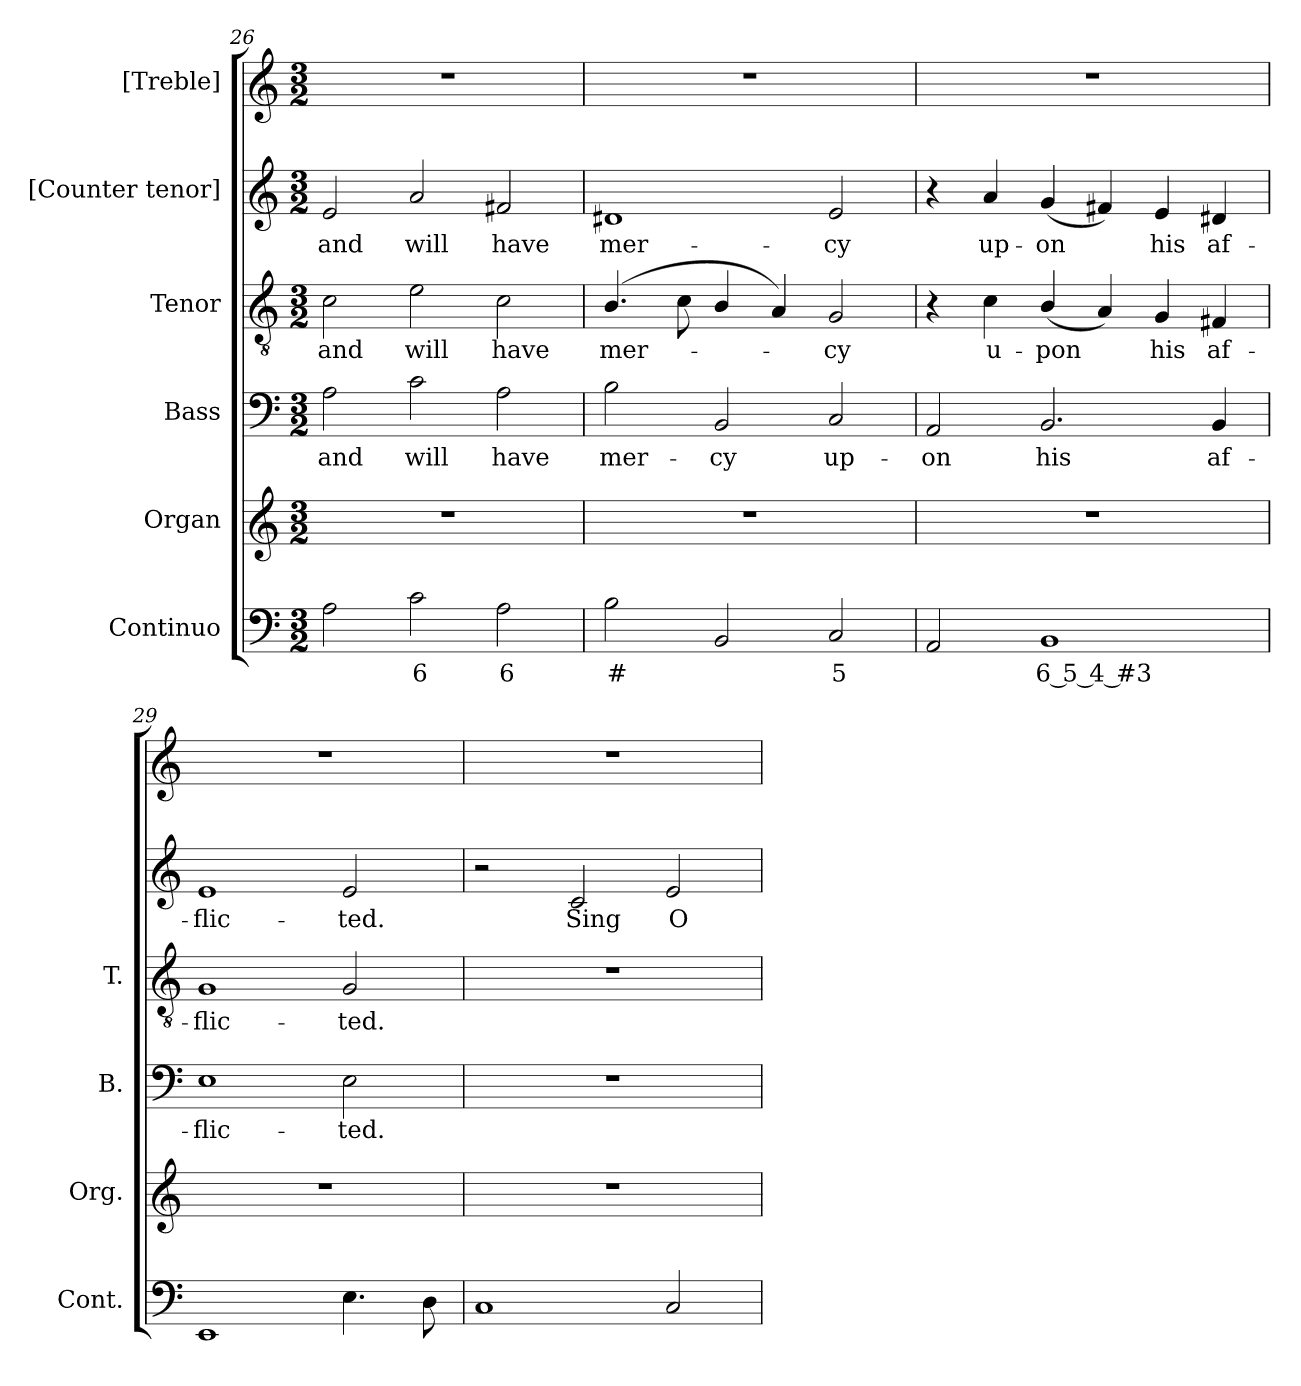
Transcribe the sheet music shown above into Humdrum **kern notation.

**kern	**text	**kern	**kern	**text	**kern	**text	**kern	**text	**kern
*part6	*part6	*part5	*part4	*part4	*part3	*part3	*part2	*part2	*part1
*staff6	*staff6	*staff5	*staff4	*staff4	*staff3	*staff3	*staff2	*staff2	*staff1
*I"Continuo	*	*I"Organ	*I"Bass	*	*I"Tenor	*	*I"[Counter tenor]	*	*I"[Treble]
*I'Cont.	*	*I'Org.	*I'B.	*	*I'T.	*	*	*	*
*clefF4	*	*clefG2	*clefF4	*	*clefGv2	*	*clefG2	*	*clefG2
*	*	*	*	*	*ITrd7c12	*	*	*	*
*k[]	*	*k[]	*k[]	*	*k[]	*	*k[]	*	*k[]
*C:	*	*C:	*C:	*	*C:	*	*C:	*	*C:
*M3/2	*	*M3/2	*M3/2	*	*M3/2	*	*M3/2	*	*M3/2
=26	=26	=26	=26	=26	=26	=26	=26	=26	=26
!	!	!LO:N:vis=1	!	!	!	!	!	!	!
!	!	!	!	!LO:LY:b:color=#000000	!	!	!	!	!
!	!	!	!	!	!	!LO:LY:b:color=#000000	!	!	!
!	!	!	!	!	!	!	!	!LO:LY:b:color=#000000	!LO:N:vis=1
2Ai\	.	1.r	2Ai\	and	2Ci\	and	2ei/	and	1.r
!	!LO:LY:b:color=#000000	!	!	!	!	!	!	!	!
!	!	!	!	!LO:LY:b:color=#000000	!	!	!	!	!
!	!	!	!	!	!	!LO:LY:b:color=#000000	!	!	!
!	!	!	!	!	!	!	!	!LO:LY:b:color=#000000	!
2ci\	6	.	2ci\	will	2Ei\	will	2ai/	will	.
!	!LO:LY:b:color=#000000	!	!	!	!	!	!	!	!
!	!	!	!	!LO:LY:b:color=#000000	!	!	!	!	!
!	!	!	!	!	!	!LO:LY:b:color=#000000	!	!	!
!	!	!	!	!	!	!	!	!LO:LY:b:color=#000000	!
2Ai\	6	.	2Ai\	have	2Ci\	have	2f#Xi/	have	.
=27	=27	=27	=27	=27	=27	=27	=27	=27	=27
!	!LO:LY:b:color=#000000	!LO:N:vis=1	!	!	!	!	!	!	!
!	!	!	!	!LO:LY:b:color=#000000	!	!	!	!	!
!	!	!	!	!	!	!LO:LY:b:color=#000000	!	!	!
!	!	!	!	!	!	!	!	!LO:LY:b:color=#000000	!LO:N:vis=1
2Bi\	#	1.r	2Bi\	mer-	(4.BBi/	mer-	1d#Xi	mer-	1.r
.	.	.	.	.	8Ci\	.	.	.	.
!	!	!	!	!LO:LY:b:color=#000000	!	!	!	!	!
2BBi/	.	.	2BBi/	-cy	4BBi/	.	.	.	.
.	.	.	.	.	4AAi/)	.	.	.	.
!	!LO:LY:b:color=#000000	!	!	!	!	!	!	!	!
!	!	!	!	!LO:LY:b:color=#000000	!	!	!	!	!
!	!	!	!	!	!	!LO:LY:b:color=#000000	!	!	!
!	!	!	!	!	!	!	!	!LO:LY:b:color=#000000	!
2Ci/	5	.	2Ci/	up-	2GGi/	-cy	2ei/	-cy	.
=28	=28	=28	=28	=28	=28	=28	=28	=28	=28
!	!	!LO:N:vis=1	!	!	!	!	!	!	!
!	!	!	!	!LO:LY:b:color=#000000	!	!	!	!	!LO:N:vis=1
2AAi/	.	1.r	2AAi/	-on	4r	.	4r	.	1.r
!	!	!	!	!	!	!LO:LY:b:color=#000000	!	!	!
!	!	!	!	!	!	!	!	!LO:LY:b:color=#000000	!
.	.	.	.	.	4Ci\	u-	4ai/	up-	.
!	!LO:LY:b:color=#000000	!	!	!	!	!	!	!	!
!	!	!	!	!LO:LY:b:color=#000000	!	!	!	!	!
!	!	!	!	!	!	!LO:LY:b:color=#000000	!	!	!
!	!	!	!	!	!	!	!	!LO:LY:b:color=#000000	!
1BBi	6 5 4 #3	.	2.BBi/	his	(4BBi/	-pon	(4gi/	-on	.
.	.	.	.	.	4AAi/)	.	4f#Xi/)	.	.
!	!	!	!	!	!	!LO:LY:b:color=#000000	!	!	!
!	!	!	!	!	!	!	!	!LO:LY:b:color=#000000	!
.	.	.	.	.	4GGi/	his	4ei/	his	.
!	!	!	!	!LO:LY:b:color=#000000	!	!	!	!	!
!	!	!	!	!	!	!LO:LY:b:color=#000000	!	!	!
!	!	!	!	!	!	!	!	!LO:LY:b:color=#000000	!
.	.	.	4BBi/	af-	4FF#Xi/	af-	4d#Xi/	af-	.
=29	=29	=29	=29	=29	=29	=29	=29	=29	=29
!	!	!LO:N:vis=1	!	!	!	!	!	!	!
!	!	!	!	!LO:LY:b:color=#000000	!	!	!	!	!
!	!	!	!	!	!	!LO:LY:b:color=#000000	!	!	!
!	!	!	!	!	!	!	!	!LO:LY:b:color=#000000	!LO:N:vis=1
1EEi	.	1.r	1Ei	-flic-	1GGi	-flic-	1ei	-flic-	1.r
!	!	!	!	!LO:LY:b:color=#000000	!	!	!	!	!
!	!	!	!	!	!	!LO:LY:b:color=#000000	!	!	!
!	!	!	!	!	!	!	!	!LO:LY:b:color=#000000	!
4.Ei\	.	.	2Ei\	-ted.	2GGi/	-ted.	2ei/	-ted.	.
8Di\	.	.	.	.	.	.	.	.	.
!!LO:LB:g=z
=30	=30	=30	=30	=30	=30	=30	=30	=30	=30
!	!	!LO:N:vis=1	!LO:N:vis=1	!	!LO:N:vis=1	!	!	!	!LO:N:vis=1
1Ci	.	1.r	1.r	.	1.r	.	2r	.	1.r
!	!	!	!	!	!	!	!	!LO:LY:b:color=#000000	!
.	.	.	.	.	.	.	2ci/	Sing	.
!	!	!	!	!	!	!	!	!LO:LY:b:color=#000000	!
2Ci/	.	.	.	.	.	.	2ei/	O	.
=	=	=	=	=	=	=	=	=	=
*-	*-	*-	*-	*-	*-	*-	*-	*-	*-
